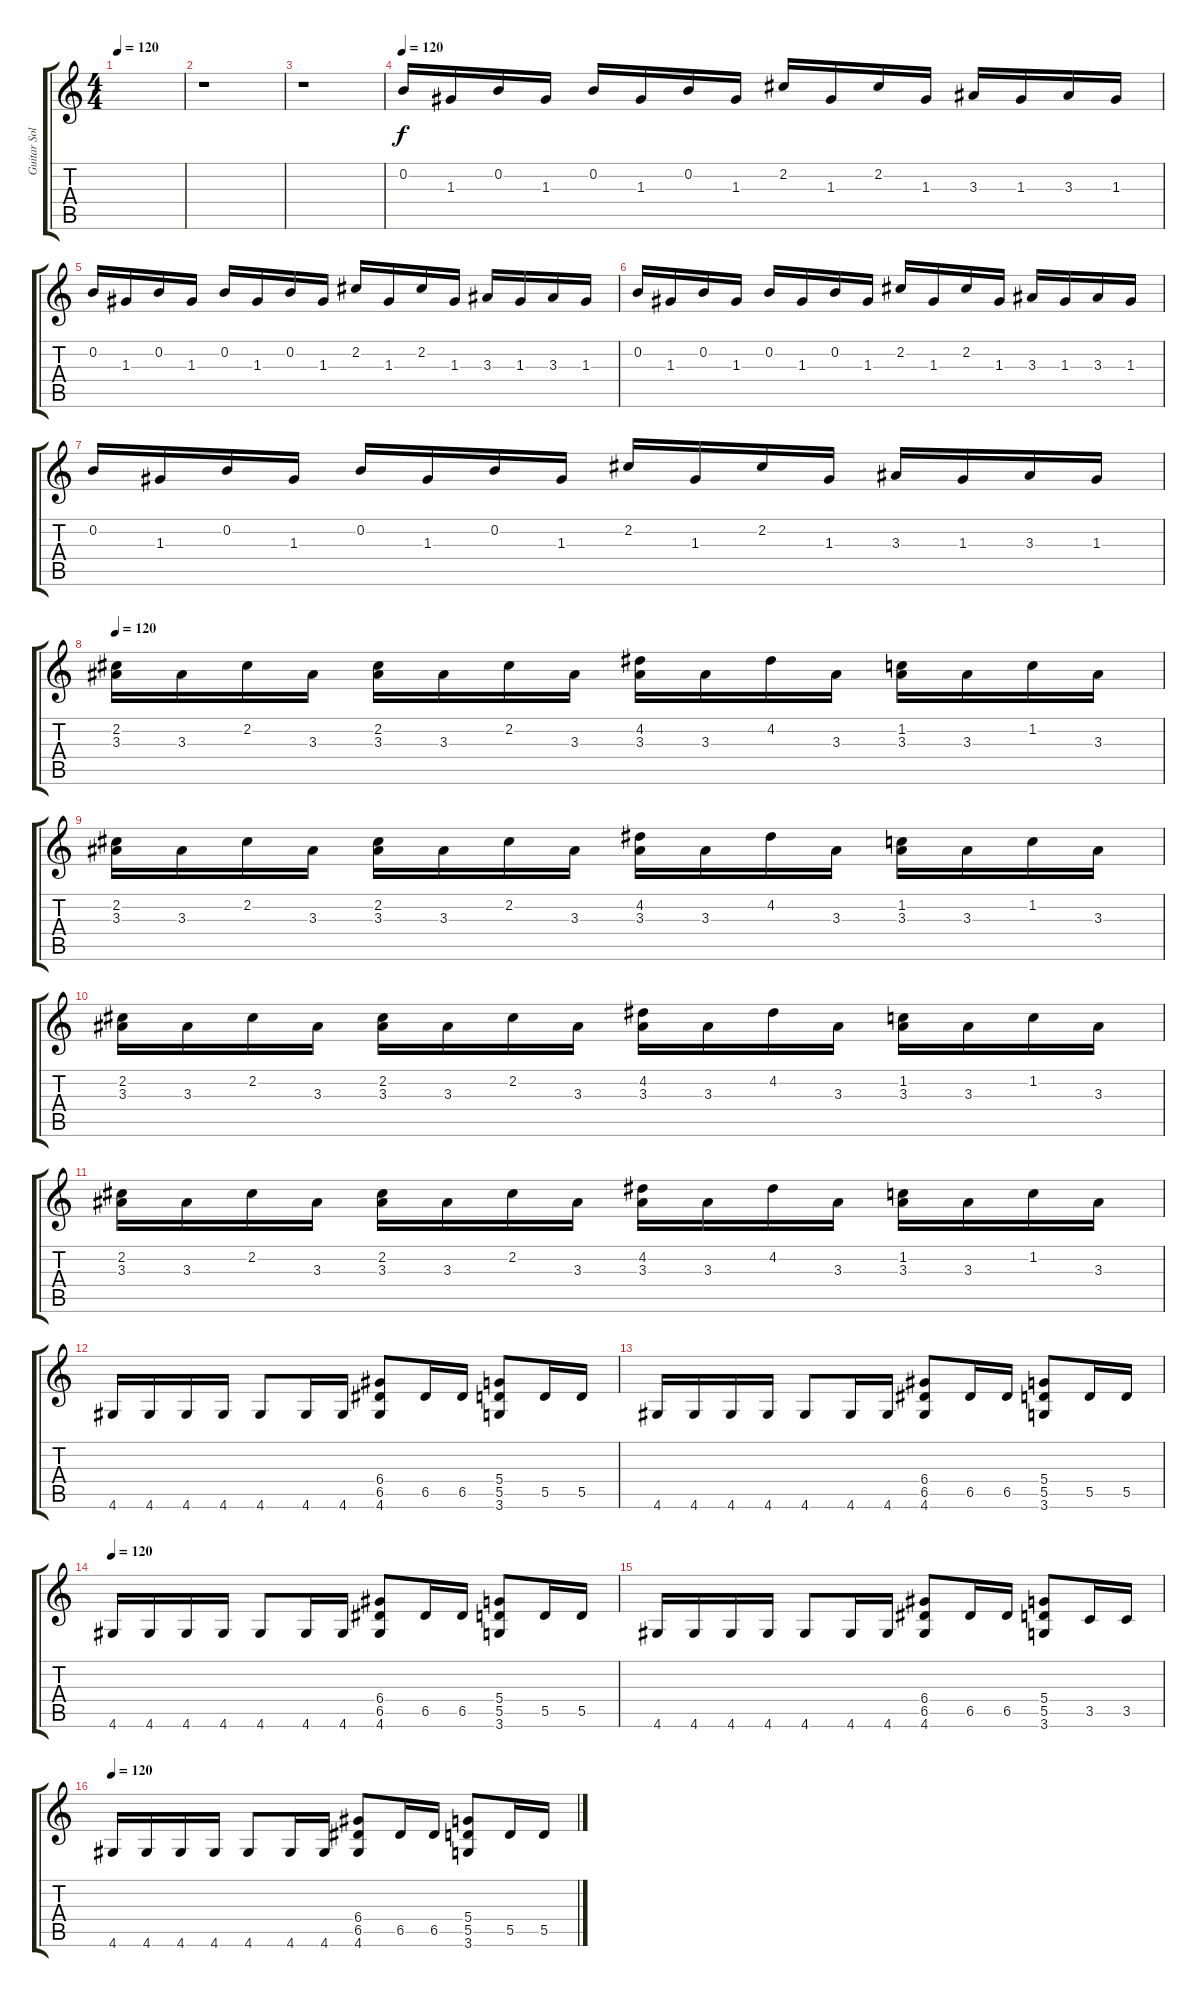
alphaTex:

\track ("Guitar Solo" "Guitar Sol") {instrument overdrivenguitar}
\staff {score tabs}
\tuning (E4 B3 G3 D3 A2 E2) {hide}
\ts (4 4)
\tempo 120
\clef g2
\ks c
|
r.1 |
r.1 |
\tempo 120
0.2.16 1.3.16 0.2.16 1.3.16 0.2.16 1.3.16 0.2.16 1.3.16 2.2.16 1.3.16 2.2.16 1.3.16 3.3.16 1.3.16 3.3.16 1.3.16 |
0.2.16 1.3.16 0.2.16 1.3.16 0.2.16 1.3.16 0.2.16 1.3.16 2.2.16 1.3.16 2.2.16 1.3.16 3.3.16 1.3.16 3.3.16 1.3.16 |
0.2.16 1.3.16 0.2.16 1.3.16 0.2.16 1.3.16 0.2.16 1.3.16 2.2.16 1.3.16 2.2.16 1.3.16 3.3.16 1.3.16 3.3.16 1.3.16 |
0.2.16 1.3.16 0.2.16 1.3.16 0.2.16 1.3.16 0.2.16 1.3.16 2.2.16 1.3.16 2.2.16 1.3.16 3.3.16 1.3.16 3.3.16 1.3.16 |
\tempo 120
(2.2 3.3).16 3.3.16 2.2.16 3.3.16 (2.2 3.3).16 3.3.16 2.2.16 3.3.16 (4.2 3.3).16 3.3.16 4.2.16 3.3.16 (1.2 3.3).16 3.3.16 1.2.16 3.3.16 |
(2.2 3.3).16 3.3.16 2.2.16 3.3.16 (2.2 3.3).16 3.3.16 2.2.16 3.3.16 (4.2 3.3).16 3.3.16 4.2.16 3.3.16 (1.2 3.3).16 3.3.16 1.2.16 3.3.16 |
(2.2 3.3).16 3.3.16 2.2.16 3.3.16 (2.2 3.3).16 3.3.16 2.2.16 3.3.16 (4.2 3.3).16 3.3.16 4.2.16 3.3.16 (1.2 3.3).16 3.3.16 1.2.16 3.3.16 |
(2.2 3.3).16 3.3.16 2.2.16 3.3.16 (2.2 3.3).16 3.3.16 2.2.16 3.3.16 (4.2 3.3).16 3.3.16 4.2.16 3.3.16 (1.2 3.3).16 3.3.16 1.2.16 3.3.16 |
4.6.16 4.6.16 4.6.16 4.6.16 4.6.8 4.6.16 4.6.16 (6.4 6.5 4.6).8 6.5.16 6.5.16 (5.4 5.5 3.6).8 5.5.16 5.5.16 |
4.6.16 4.6.16 4.6.16 4.6.16 4.6.8 4.6.16 4.6.16 (6.4 6.5 4.6).8 6.5.16 6.5.16 (5.4 5.5 3.6).8 5.5.16 5.5.16 |
\tempo 120
4.6.16 4.6.16 4.6.16 4.6.16 4.6.8 4.6.16 4.6.16 (6.4 6.5 4.6).8 6.5.16 6.5.16 (5.4 5.5 3.6).8 5.5.16 5.5.16 |
4.6.16 4.6.16 4.6.16 4.6.16 4.6.8 4.6.16 4.6.16 (6.4 6.5 4.6).8 6.5.16 6.5.16 (5.4 5.5 3.6).8 3.5.16 3.5.16 |
\tempo 120
4.6.16 4.6.16 4.6.16 4.6.16 4.6.8 4.6.16 4.6.16 (6.4 6.5 4.6).8 6.5.16 6.5.16 (5.4 5.5 3.6).8 5.5.16 5.5.16
